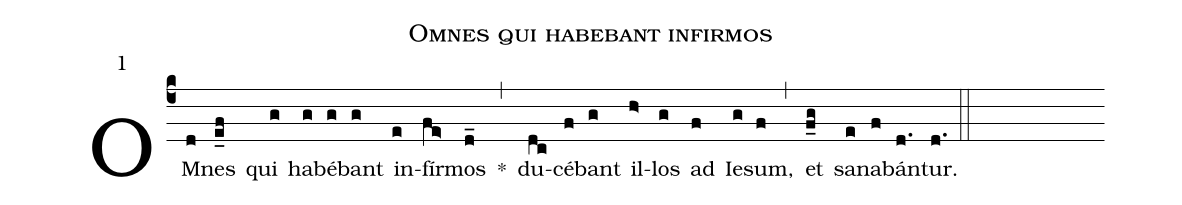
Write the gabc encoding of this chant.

name: Omnes qui habebant infirmos;
mode: 1;
%%
(c4)
OM(d)nes(e_f) qui(g) ha(g)bé(g)bant(g) in(e)fír(fe>)mos(d_) *(,)
du(dc)cé(f)bant(g) il(h>)los(g) ad(f) Ie(g)sum,(f) (,)
et(f_g) sa(e)na(f)bán(d.)tur.(d.) (::)
